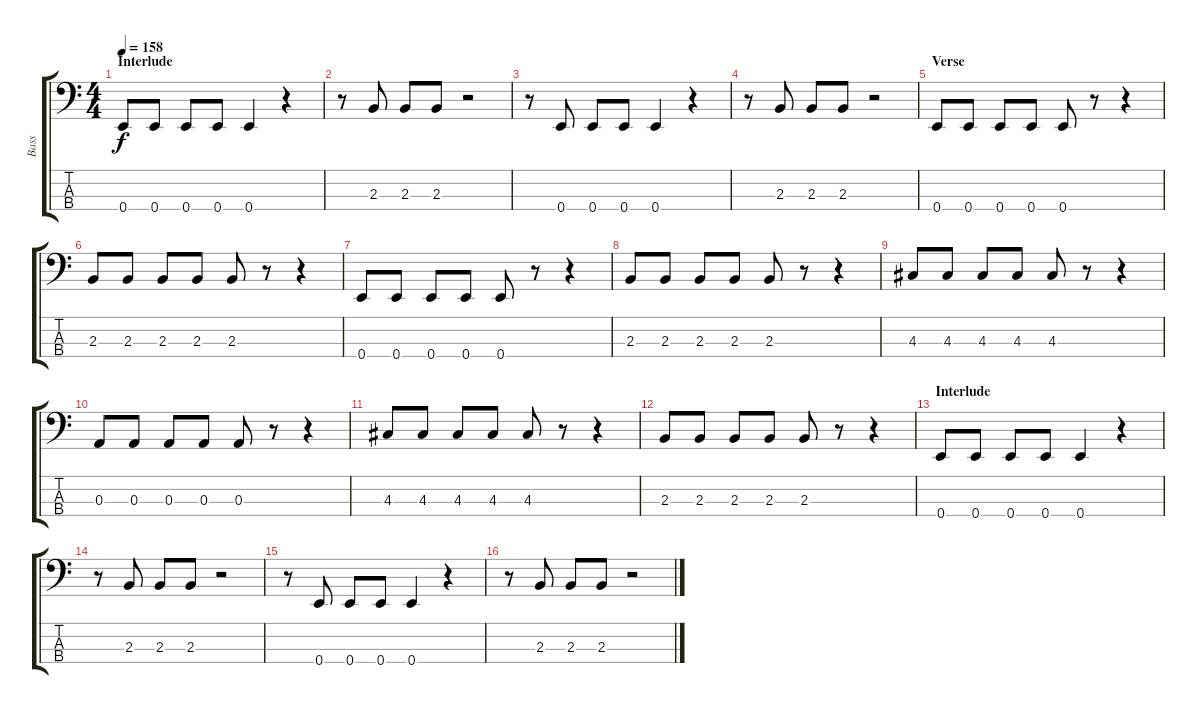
\track ("Bass" "Bass") {instrument electricbasspick}
\staff {score tabs}
\tuning (G2 D2 A1 E1) {hide}
\ts (4 4)
\section ("" "Interlude")
\tempo 158
\clef f4
\ks c
0.4.8{dy f} 0.4.8 0.4.8 0.4.8 0.4.4 r.4 |
r.8 2.3.8 2.3.8 2.3.8 r.2 |
r.8 0.4.8 0.4.8 0.4.8 0.4.4 r.4 |
r.8 2.3.8 2.3.8 2.3.8 r.2 |
\section ("" "Verse")
0.4.8 0.4.8 0.4.8 0.4.8 0.4.8 r.8 r.4 |
2.3.8 2.3.8 2.3.8 2.3.8 2.3.8 r.8 r.4 |
0.4.8 0.4.8 0.4.8 0.4.8 0.4.8 r.8 r.4 |
2.3.8 2.3.8 2.3.8 2.3.8 2.3.8 r.8 r.4 |
4.3.8 4.3.8 4.3.8 4.3.8 4.3.8 r.8 r.4 |
0.3.8 0.3.8 0.3.8 0.3.8 0.3.8 r.8 r.4 |
4.3.8 4.3.8 4.3.8 4.3.8 4.3.8 r.8 r.4 |
2.3.8 2.3.8 2.3.8 2.3.8 2.3.8 r.8 r.4 |
\section ("" "Interlude")
0.4.8 0.4.8 0.4.8 0.4.8 0.4.4 r.4 |
r.8 2.3.8 2.3.8 2.3.8 r.2 |
r.8 0.4.8 0.4.8 0.4.8 0.4.4 r.4 |
r.8 2.3.8 2.3.8 2.3.8 r.2
